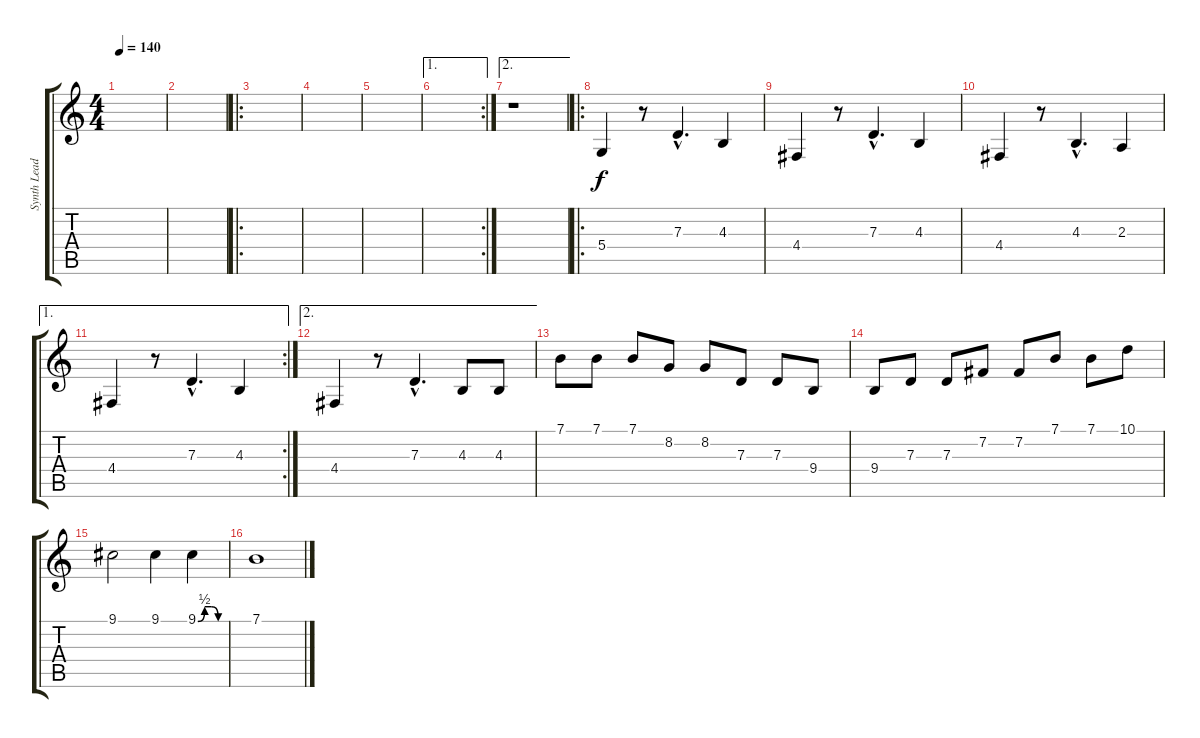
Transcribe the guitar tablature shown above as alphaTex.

\track ("Synth Lead/Solo" "Synth Lead") {instrument lead2sawtooth}
\staff {score tabs}
\tuning (E4 B3 G3 D3 A2 E2) {hide}
\ts (4 4)
\tempo 140
\clef g2
\ks c
|
|
\ro
|
|
|
\ae 1
\rc 2
|
\ae 2
r.1 |
\ro
5.4.4 r.8 7.3{hac}.4{d} 4.3.4 |
4.4.4 r.8 7.3{hac}.4{d} 4.3.4 |
4.4.4 r.8 4.3{hac}.4{d} 2.3.4 |
\ae 1
\rc 2
4.4.4 r.8 7.3{hac}.4{d} 4.3.4 |
\ae 2
4.4.4 r.8 7.3{hac}.4{d} 4.3.8 4.3.8 |
7.1.8 7.1.8 7.1.8 8.2.8 8.2.8 7.3.8 7.3.8 9.4.8 |
9.4.8 7.3.8 7.3.8 7.2.8 7.2.8 7.1.8 7.1.8 10.1.8 |
9.1.2 9.1.4 9.1{be (custom 0 0 15 2 30 2 45 0 60 0)}.4 |
7.1.1
